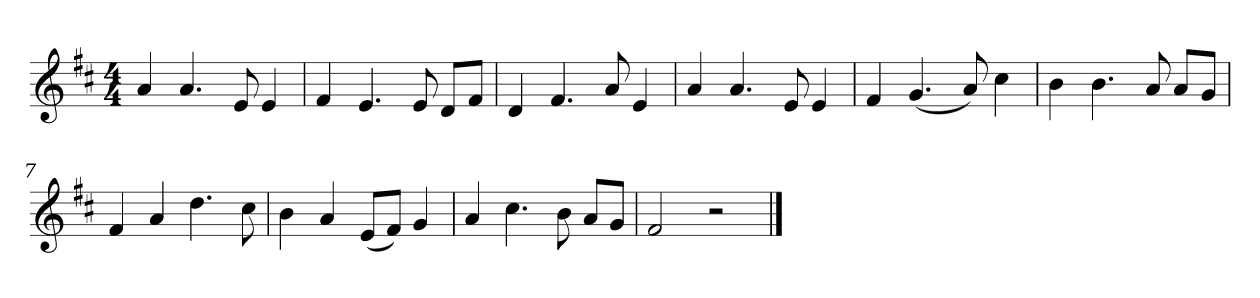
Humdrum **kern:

**kern
*part1
*staff1
*k[f#c#]
*M4/4
*MM120
=1
4a
4.a
8e
4e
=2
4f#
4.e
8e
8dL
8f#J
=3
4d
4.f#
8a
4e
=4
4a
4.a
8e
4e
=5
4f#
(4.g
8a)
4cc#
=6
4b
4.b
8a
8aL
8gJ
=7
4f#
4a
4.dd
8cc#
=8
4b
4a
(8eL
8f#J)
4g
=9
4a
4.cc#
8b
8aL
8gJ
=10
2f#
2r
==
*-
